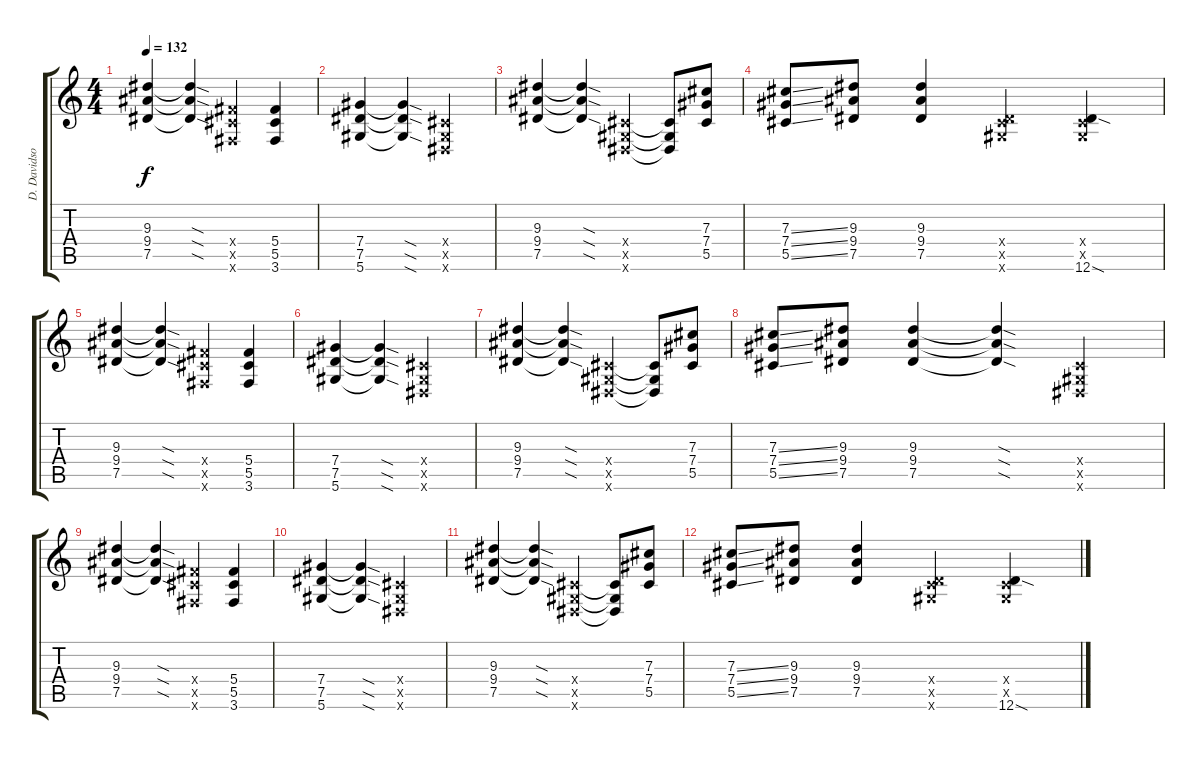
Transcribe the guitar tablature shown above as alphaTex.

\track ("D. Davidson" "D. Davidso") {instrument overdrivenguitar}
\staff {score tabs}
\tuning (Eb4 Bb3 Gb3 Db3 Ab2 Eb2) {hide}
\ts (4 4)
\tempo 132
\clef g2
\ks c
(9.3 9.4 7.5).4{dy f} (9.3{sod t} 9.4{sod t} 7.5{sod t}).4 (5.4{x} 5.5{x} 3.6{x}).4 (5.4 5.5 3.6).4 |
(7.4 7.5 5.6).4 (7.4{sod t} 7.5{sod t} 5.6{sod t}).4 (0.4{x} 0.5{x} 0.6{x}).2 |
(9.3 9.4 7.5).4 (9.3{sod t} 9.4{sod t} 7.5{sod t}).4 (0.4{x} 0.5{x} 0.6{x}).4 (0.4{t} 0.5{t} 0.6{t}).8 (7.3 7.4 5.5).8 |
(7.3{ss} 7.4{ss} 5.5{ss}).8 (9.3 9.4 7.5).8 (9.3 9.4 7.5).4 (0.4{x} 0.5{x} 12.6{x}).4 (0.4{x} 0.5{x} 12.6{sod}).4 |
(9.3 9.4 7.5).4 (9.3{sod t} 9.4{sod t} 7.5{sod t}).4 (5.4{x} 5.5{x} 3.6{x}).4 (5.4 5.5 3.6).4 |
(7.4 7.5 5.6).4 (7.4{sod t} 7.5{sod t} 5.6{sod t}).4 (0.4{x} 0.5{x} 0.6{x}).2 |
(9.3 9.4 7.5).4 (9.3{sod t} 9.4{sod t} 7.5{sod t}).4 (0.4{x} 0.5{x} 0.6{x}).4 (0.4{t} 0.5{t} 0.6{t}).8 (7.3 7.4 5.5).8 |
(7.3{ss} 7.4{ss} 5.5{ss}).8 (9.3 9.4 7.5).8 (9.3 9.4 7.5).4 (9.3{sod t} 9.4{sod t} 7.5{sod t}).4 (0.4{x} 0.5{x} 0.6{x}).4 |
(9.3 9.4 7.5).4 (9.3{sod t} 9.4{sod t} 7.5{sod t}).4 (5.4{x} 5.5{x} 3.6{x}).4 (5.4 5.5 3.6).4 |
(7.4 7.5 5.6).4 (7.4{sod t} 7.5{sod t} 5.6{sod t}).4 (0.4{x} 0.5{x} 0.6{x}).2 |
(9.3 9.4 7.5).4 (9.3{sod t} 9.4{sod t} 7.5{sod t}).4 (0.4{x} 0.5{x} 0.6{x}).4 (0.4{t} 0.5{t} 0.6{t}).8 (7.3 7.4 5.5).8 |
(7.3{ss} 7.4{ss} 5.5{ss}).8 (9.3 9.4 7.5).8 (9.3 9.4 7.5).4 (0.4{x} 0.5{x} 12.6{x}).4 (0.4{x} 0.5{x} 12.6{sod}).4
